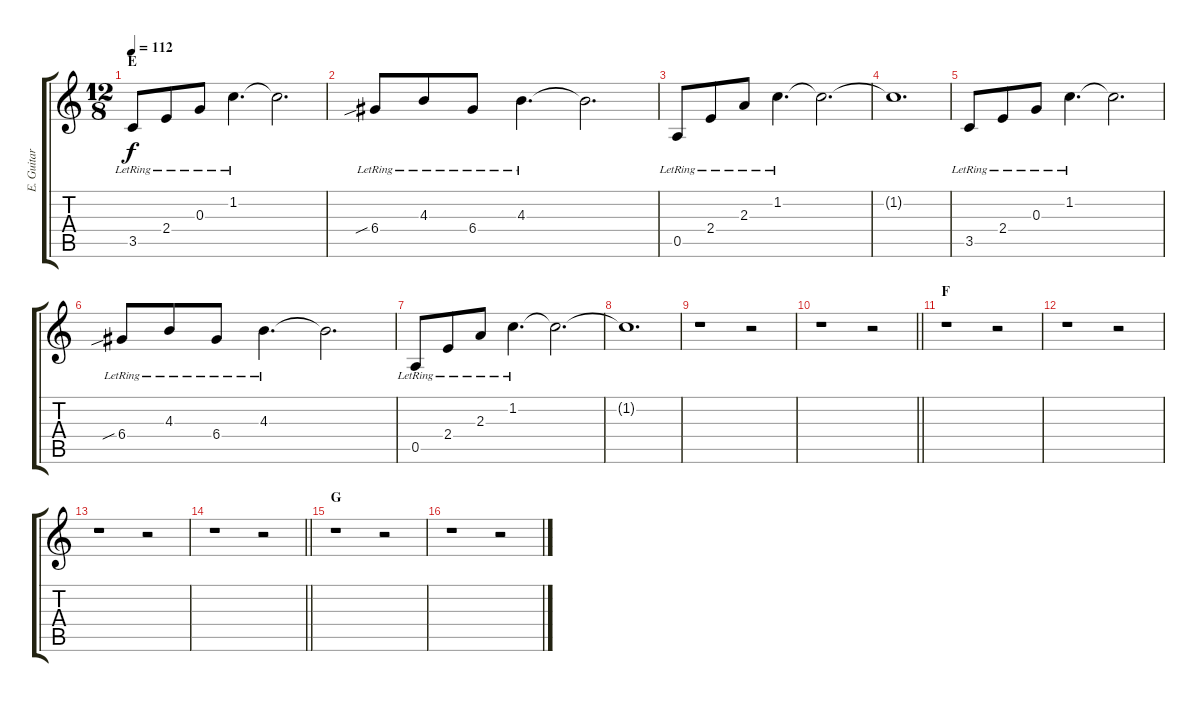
\track ("E. Guitar II" "E. Guitar ") {instrument electricguitarclean}
\staff {score tabs}
\tuning (E4 B3 G3 D3 A2 E2) {hide}
\ts (12 8)
\section ("" "E")
\tempo 112
\clef g2
\ks c
3.5{lr}.8{dy f} 2.4{lr}.8 0.3{lr}.8 1.2{lr}.4{d} 1.2{t}.2{d} |
6.4{sib lr}.8 4.3{lr}.8 6.4{lr}.8 4.3{lr}.4{d} 4.3{t}.2{d} |
0.5{lr}.8 2.4{lr}.8 2.3{lr}.8 1.2{lr}.4{d} 1.2{t}.2{d} |
1.2{t}.1{d} |
3.5{lr}.8 2.4{lr}.8 0.3{lr}.8 1.2{lr}.4{d} 1.2{t}.2{d} |
6.4{sib lr}.8 4.3{lr}.8 6.4{lr}.8 4.3{lr}.4{d} 4.3{t}.2{d} |
0.5{lr}.8 2.4{lr}.8 2.3{lr}.8 1.2{lr}.4{d} 1.2{t}.2{d} |
1.2{t}.1{d} |
r.1 r.2 |
\barLineRight lightlight
r.1 r.2 |
\section ("" "F")
r.1 r.2 |
r.1 r.2 |
r.1 r.2 |
\barLineRight lightlight
r.1 r.2 |
\section ("" "G")
r.1 r.2 |
r.1 r.2
